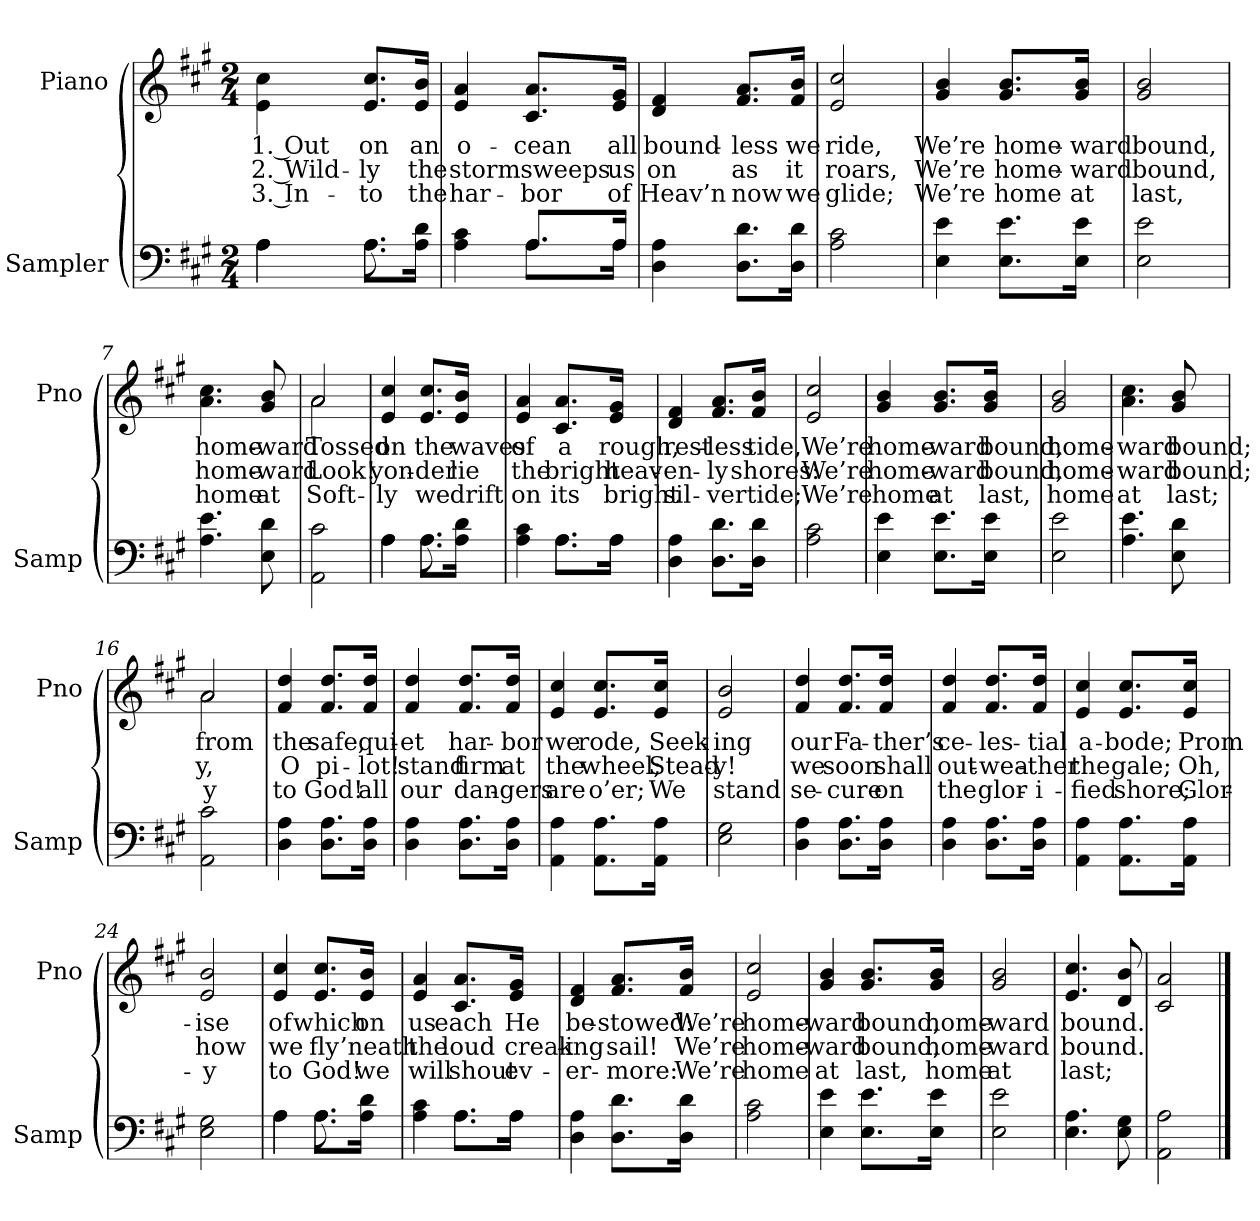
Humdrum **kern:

**kern	**kern	**text	**text	**text
*part2	*part1	*part1	*part1	*part1
*staff2	*staff1	*staff1	*staff1	*staff1
*I"Sampler	*I"Piano	*	*	*
*I'Samp	*I'Pno	*	*	*
*clefF4	*clefG2	*	*	*
*k[f#c#g#]	*k[f#c#g#]	*	*	*
*A:	*A:	*	*	*
*M2/4	*M2/4	*	*	*
=1	=1	=1	=1	=1
*^	*	*	*	*
4A\	4A	4e\ 4cc#\	1. Out	2. Wild-	3. In-
8.A\L	8.A	8.e/ 8.cc#/L	on	-ly	-to
16A\ 16d\Jk	16ryy	16e/ 16b/Jk	an	the	the
=2	=2	=2	=2	=2	=2
4A 4c#	4ryy	4e 4a	o-	storm	har-
8.A/L	8.A\L	8.c#/ 8.a/L	-cean	sweeps	-bor
16A/Jk	16A\Jk	16e/ 16g#/Jk	all	us	of
*v	*v	*	*	*	*
=3	=3	=3	=3	=3
4D 4A	4d 4f#	bound-	on	Heav’n
8.D\ 8.d\L	8.f#/ 8.a/L	-less	as	now
16D\ 16d\Jk	16f#/ 16b/Jk	we	it	we
=4	=4	=4	=4	=4
2A 2c#	2e 2cc#	ride,	roars,	glide;
=5	=5	=5	=5	=5
4E 4e	4g# 4b	We’re	We’re	We’re
8.E\ 8.e\L	8.g#/ 8.b/L	home-	home-	home
16E\ 16e\Jk	16g#/ 16b/Jk	-ward	-ward	at
=6	=6	=6	=6	=6
2E 2e	2g# 2b	bound,	bound,	last,
=7	=7	=7	=7	=7
4.A 4.e	4.a 4.cc#	home-	home-	home
8E 8d	8g# 8b	-ward	-ward	at
=8	=8	=8	=8	=8
*	*^	*	*	*
2AA 2c#	2a/	2a	Tossed	Look!	Soft-
*	*v	*v	*	*	*
=9	=9	=9	=9	=9
*^	*	*	*	*
4A\	4A	4e 4cc#	on	yon-	-ly
8.A\L	8.A	8.e/ 8.cc#/L	the	-der	we
16A\ 16d\Jk	16ryy	16e/ 16b/Jk	waves	lie	drift
=10	=10	=10	=10	=10	=10
4A 4c#	4ryy	4e 4a	of	the	on
8.A\L	8.A\L	8.c#/ 8.a/L	a	bright	its
16A\Jk	16A\Jk	16e/ 16g#/Jk	rough,	heav-	bright
*v	*v	*	*	*	*
=11	=11	=11	=11	=11
4D 4A	4d 4f#	rest-	-en-	sil-
8.D\ 8.d\L	8.f#/ 8.a/L	-less	-ly	-ver
16D\ 16d\Jk	16f#/ 16b/Jk	tide,	shores:	tide;
=12	=12	=12	=12	=12
2A 2c#	2e 2cc#	We’re	We’re	We’re
=13	=13	=13	=13	=13
4E 4e	4g# 4b	home-	home-	home
8.E\ 8.e\L	8.g#/ 8.b/L	-ward	-ward	at
16E\ 16e\Jk	16g#/ 16b/Jk	bound,	bound,	last,
=14	=14	=14	=14	=14
2E 2e	2g# 2b	home-	home-	home
=15	=15	=15	=15	=15
4.A 4.e	4.a 4.cc#	-ward	-ward	at
8E 8d	8g# 8b	bound;	bound;	last;
=16	=16	=16	=16	=16
*	*^	*	*	*
2AA 2c#	2a/	2a	from	-y,	-y
*	*v	*v	*	*	*
=17	=17	=17	=17	=17
4D 4A	4f# 4dd	the	O	to
8.D\ 8.A\L	8.f#/ 8.dd/L	safe,	pi-	God!
16D\ 16A\Jk	16f#/ 16dd/Jk	qui-	-lot!	all
=18	=18	=18	=18	=18
4D 4A	4f# 4dd	-et	stand	our
8.D\ 8.A\L	8.f#/ 8.dd/L	har-	firm	dan-
16D\ 16A\Jk	16f#/ 16dd/Jk	-bor	at	-gers
=19	=19	=19	=19	=19
4AA 4A	4e 4cc#	we	the	are
8.AA\ 8.A\L	8.e/ 8.cc#/L	rode,	wheel;	o’er;
16AA\ 16A\Jk	16e/ 16cc#/Jk	Seek-	Stead-	We
=20	=20	=20	=20	=20
2E 2G#	2e 2b	-ing	-y!	stand
=21	=21	=21	=21	=21
4D 4A	4f# 4dd	our	we	se-
8.D\ 8.A\L	8.f#/ 8.dd/L	Fa-	soon	-cure
16D\ 16A\Jk	16f#/ 16dd/Jk	-ther’s	shall	on
=22	=22	=22	=22	=22
4D 4A	4f# 4dd	ce-	out-	the
8.D\ 8.A\L	8.f#/ 8.dd/L	-les-	-wea-	glor-
16D\ 16A\Jk	16f#/ 16dd/Jk	-tial	-ther	-i-
=23	=23	=23	=23	=23
4AA 4A	4e 4cc#	a-	the	-fied
8.AA\ 8.A\L	8.e/ 8.cc#/L	-bode;	gale;	shore;
16AA\ 16A\Jk	16e/ 16cc#/Jk	Prom-	Oh,	Glor-
=24	=24	=24	=24	=24
2E 2G#	2e 2b	-ise	how	-y
=25	=25	=25	=25	=25
*^	*	*	*	*
4A\	4A	4e 4cc#	of	we	to
8.A\L	8.A	8.e/ 8.cc#/L	which	fly	God!
16A\ 16d\Jk	16ryy	16e/ 16b/Jk	on	’neath	we
=26	=26	=26	=26	=26	=26
4A 4c#	4ryy	4e 4a	us	the	will
8.A\L	8.A\L	8.c#/ 8.a/L	each	loud	shout
16A\Jk	16A\Jk	16e/ 16g#/Jk	He	creak-	ev-
*v	*v	*	*	*	*
=27	=27	=27	=27	=27
4D 4A	4d 4f#	be-	-ing	-er-
8.D\ 8.d\L	8.f#/ 8.a/L	-stowed:	sail!	-more:
16D\ 16d\Jk	16f#/ 16b/Jk	We’re	We’re	We’re
=28	=28	=28	=28	=28
2A 2c#	2e 2cc#	home-	home-	home
=29	=29	=29	=29	=29
4E 4e	4g# 4b	-ward	-ward	at
8.E\ 8.e\L	8.g#/ 8.b/L	bound,	bound,	last,
16E\ 16e\Jk	16g#/ 16b/Jk	home-	home-	home
=30	=30	=30	=30	=30
2E 2e	2g# 2b	-ward	-ward	at
=31	=31	=31	=31	=31
4.E 4.A	4.e 4.cc#	bound.	bound.	last;
8E 8G#	8d 8b	.	.	.
=32	=32	=32	=32	=32
2AA 2A	2c# 2a	.	.	.
==	==	==	==	==
*-	*-	*-	*-	*-
